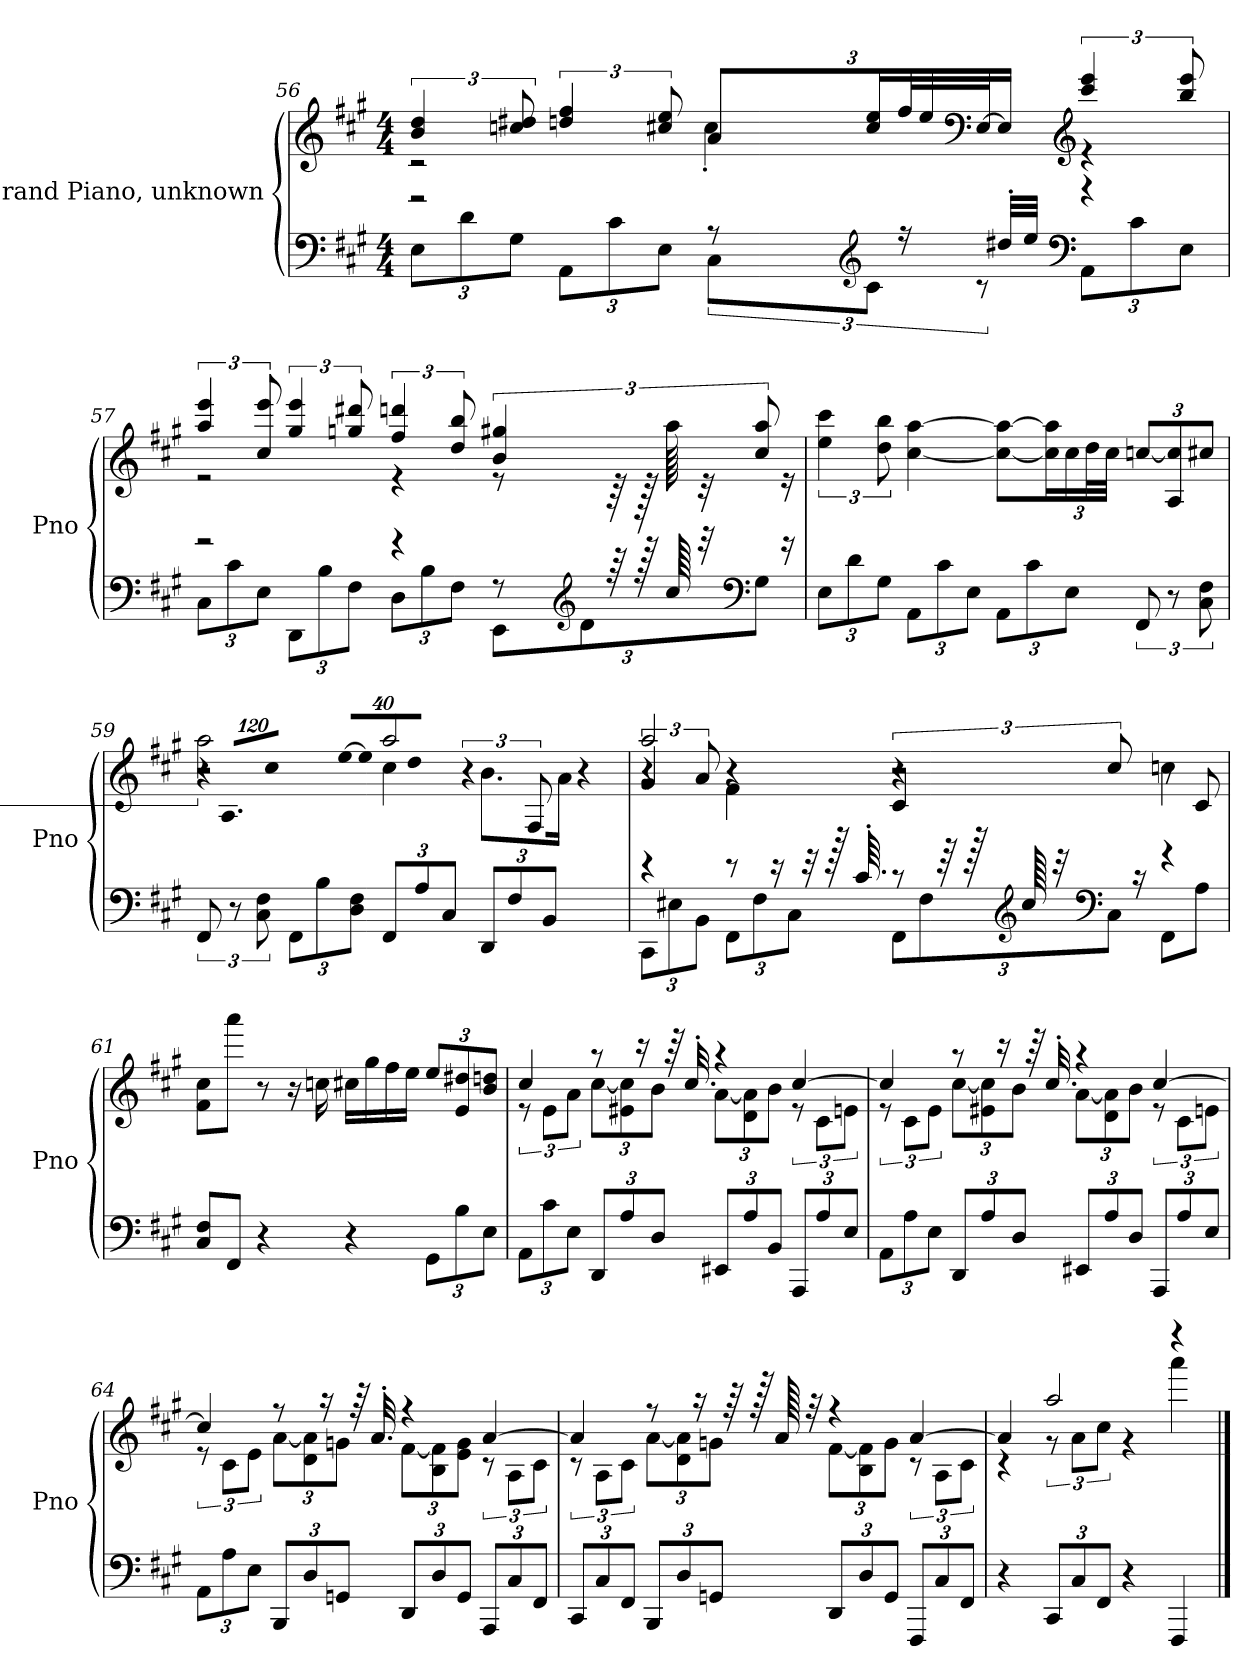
**kern	**kern
*part1	*part1
*staff2	*staff1
*I"Grand Piano, unknown	*
*I'Pno	*
!!LO:LB:g=z
*clefF4	*clefG2
*k[f#c#g#]	*k[f#c#g#]
*M4/4	*M4/4
=56	=56
*^	*
*	*Xbrackettup	*
*	*	*^
2r	12E\L	6b/ 6dd/	2r
.	12d\	.	.
.	12G#\J	12ccn/ 12dd#X/	.
.	12AA\L	6ddn/ 6ff#/	.
.	12c#\	.	.
.	12E\J	12cc#X/ 12ee/	.
*	*brackettup	*Xbrackettup	*
8r	12C#\L	12a/L	4cc#'\
*clefG2	*	*	*
.	12c#\J	24cc#/ 24ee/L	.
16r	.	48ff#/L	.
.	.	48ee/	.
*	*	*clefF4	*
.	12r	[48E/J	.
32dd#X'/LLL	.	16E/JJ]	.
32ee/JJJ	.	.	.
*clefF4	*	*clefG2	*
*	*Xbrackettup	*brackettup	*
4r	12AA\L	6ccc#/ 6eee/	4r
.	12c#\	.	.
.	12E\J	12bb/ 12eee/	.
!!LO:LB:g=z	!!
=57	=57	=57	=57
2r	12C#\L	6aa/ 6eee/	2r
.	12c#\	.	.
.	12E\J	12cc#/ 12eee/	.
.	12DD\L	6gg#/ 6eee/	.
.	12B\	.	.
.	12F#\J	12ggn/ 12ddd#X/	.
4r	12D\L	6ff#/ 6dddn/	4r
.	12B\	.	.
.	12F#\J	12dd/ 12bb/	.
8r	12EE\L	6b/ 6gg#X/	8r
*clefG2	*	*	*
.	12d\	.	.
64r	.	.	64r
128r	.	.	128r
128cc#/	.	.	128aa\
32r	.	.	32r
*clefF4	*	*	*
.	12G#\J	12cc#/ 12aa/	.
16r	.	.	16r
*v	*v	*	*
*	*v	*v
=58	=58
12E\L	6ee\ 6ccc#\
12d\	.
12G#\J	12dd\ 12bb\
12AA\L	[4cc#\ [4aa\
12c#\	.
12E\J	.
12AA\L	8cc#\_ 8aa\_L
12c#\	.
*	*Xbrackettup
.	24cc#\] 24aa\]L
12E\J	24cc#\
.	48dd\L
.	48cc#\JJJ
*brackettup	*
12FF#/	[12ccn/L
12r	12A/ 12cc/]
12C#\ 12F#\	12cc#X/J
!!LO:LB:g=z
=59	=59
*	*^
*	*	*^
*	*	*	*brackettup
!	!	!	!LO:N:vis=16
12FF#/	2r	2aa\	1920%137r
!	!	!	!LO:N:vis=16.
.	.	.	960%103A/LL
12r	.	.	.
12C#\ 12F#\	.	.	.
!	!	!	!LO:N:vis=16
.	.	.	1920%137cc#/JJ
*Xbrackettup	*	*	*
!	!	!	!LO:N:vis=32
12FF#\L	.	.	[640%23ee/KKL
!	!	!	!LO:N:vis=8
.	.	.	960%137ee/]
12B\	.	.	.
12D\ 12F#\J	.	.	.
!	!	!	!LO:N:vis=16
.	.	.	1920%137dd/Jk
12FF#/L	2aa/	4cc#\	6r
12A/	.	.	.
12C#/J	.	.	12F#/
12DD/L	.	8.b\L	4r
12F#/	.	.	.
12BB/J	.	.	.
.	.	16a\Jk	.
=60	=60	=60	=60
*^	*	*	*
4r	12CC#\L	2aa/	4r	6g#/
.	12E#X\	.	.	.
.	12BB\J	.	.	12a/
8r	12FF#\L	.	4f#\	4r
.	12F#\	.	.	.
16r	.	.	.	.
.	12C#\J	.	.	.
32r	.	.	.	.
128r	.	.	.	.
64.c#'/	.	.	.	.
8r	12FF#\L	2r	4r	6c#/
.	12F#\	.	.	.
64r	.	.	.	.
128r	.	.	.	.
*clefG2	*	*	*	*
128cc#/	.	.	.	.
32r	.	.	.	.
*clefF4	*	*	*	*
.	12C#\J	.	.	12cc#/
16r	.	.	.	.
4r	8FF#\L	.	4ccn\	8r
.	8A\J	.	.	8c#/
*v	*v	*	*	*
*	*v	*v	*v
!!LO:LB:g=z
=61	=61
8C#/ 8F#/L	8f#\ 8cc#\L
8FF#/J	8aaa\J
4r	8r
.	16r
.	16ccn\
4r	16cc#X\LL
.	16gg#\
.	16ff#\
.	16ee\JJ
*	*Xbrackettup
12GG#\L	12ee/L
12B\	12e/ 12dd#X/
12E\J	12b/ 12ddn/J
=62	=62
*	*^
*	*	*brackettup
12AA\L	4cc#/	12r
12c#\	.	12e\L
12E\J	.	12a\J
*	*	*Xbrackettup
12DD/L	8r	[12cc#\L
12A/	.	12e#X\ 12cc#\]
.	16r	.
12D/J	.	12b\J
.	64r	.
.	32.cc#'/	.
12EE#X/L	4r	[12a\L
12A/	.	12d\ 12a\]
12BB/J	.	12b\J
*	*	*brackettup
12AAA/L	[4cc#/	12r
12A/	.	12c#\L
12E/J	.	12en\J
!!LO:PB:g=z	!!
=63	=63	=63
12AA\L	4cc#/]	12r
12A\	.	12c#\L
12E\J	.	12e\J
*	*	*Xbrackettup
12DD/L	8r	[12cc#\L
12A/	.	12e#X\ 12cc#\]
.	16r	.
12D/J	.	12b\J
.	64r	.
.	32.cc#'/	.
12EE#X/L	4r	[12a\L
12A/	.	12d\ 12a\]
12D/J	.	12b\J
*	*	*brackettup
12AAA/L	[4cc#/	12r
12A/	.	12c#\L
12E/J	.	12en\J
=64	=64	=64
12AA\L	4cc#/]	12r
12A\	.	12c#\L
12E\J	.	12e\J
*	*	*Xbrackettup
12BBB/L	8r	[12a\L
12D/	.	12d\ 12a\]
.	16r	.
12GGn/J	.	12gn\J
.	64r	.
.	32.a'/	.
12DD/L	4r	[12f#\L
12D/	.	12B\ 12f#\]
12GG/J	.	12e\ 12g\J
*	*	*brackettup
12AAA/L	[4a/	12r
12C#/	.	12A\L
12FF#/J	.	12c#\J
!!LO:LB:g=z	!!
=65	=65	=65
12CC#/L	4a/]	12r
12C#/	.	12A\L
12FF#/J	.	12c#\J
*	*	*Xbrackettup
12BBB/L	8r	[12a\L
12D/	.	12d\ 12a\]
.	16r	.
12GGn/J	.	12gn\J
.	64r	.
.	128r	.
.	128a/	.
.	32r	.
12DD/L	4r	[12f#\L
12D/	.	12B\ 12f#\]
12GG/J	.	12g\J
*	*	*brackettup
12FFF#/L	[4a/	12r
12C#/	.	12A\L
12FF#/J	.	12c#\J
=66	=66	=66
4r	4a/]	4r
12CC#/L	2aa/	12r
12C#/	.	12a\L
12FF#/J	.	12cc#\J
4r	.	4r
4FFF#/	4r	4aaa\
*	*v	*v
==	==
*-	*-
